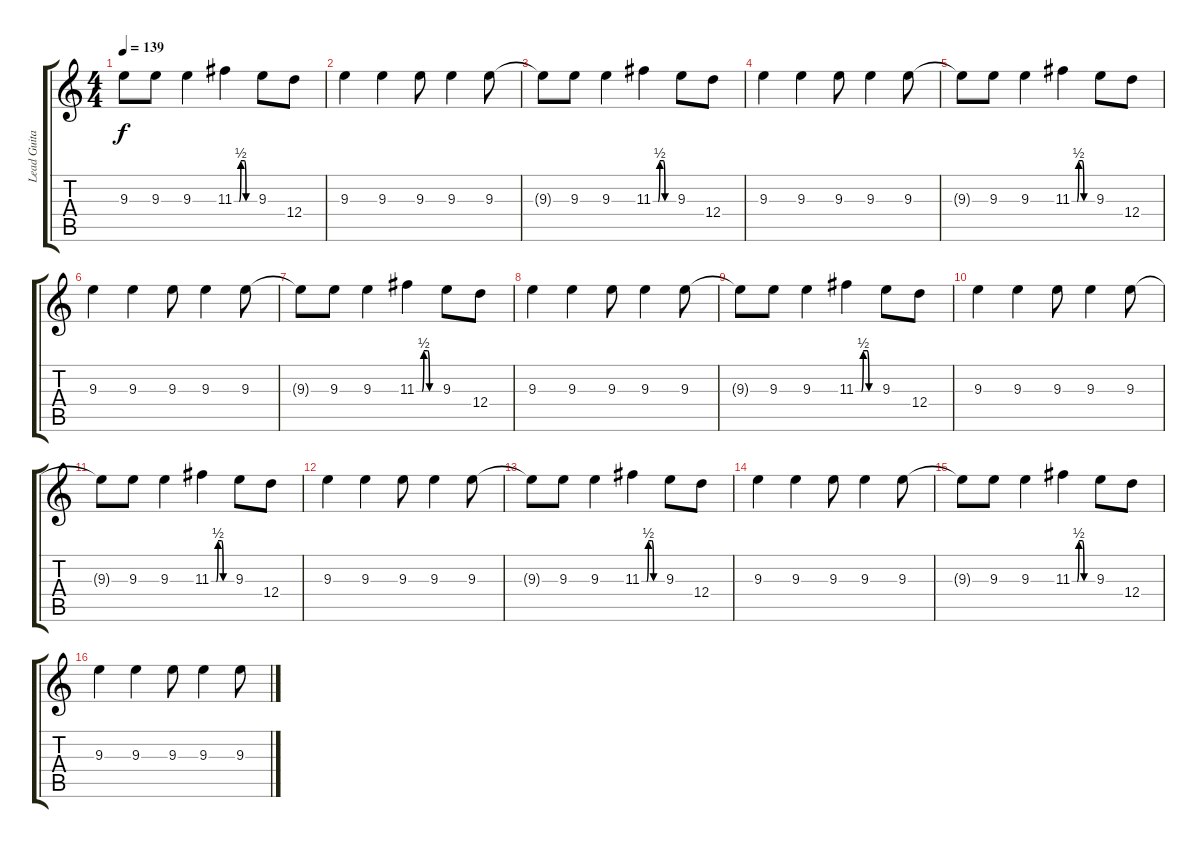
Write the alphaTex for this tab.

\track ("Lead Guitar" "Lead Guita") {instrument overdrivenguitar}
\staff {score tabs}
\tuning (E4 B3 G3 D3 A2 E2) {hide}
\ts (4 4)
\tempo 139
\clef g2
\ks c
9.3{t}.8{dy f} 9.3.8 9.3.4 11.3{be (custom 0 0 15 0 20 2 30 2 35 0 60 0)}.4 9.3.8 12.4.8 |
9.3.4 9.3.4 9.3.8 9.3.4 9.3.8 |
9.3{t}.8 9.3.8 9.3.4 11.3{be (custom 0 0 15 0 20 2 30 2 35 0 60 0)}.4 9.3.8 12.4.8 |
9.3.4 9.3.4 9.3.8 9.3.4 9.3.8 |
9.3{t}.8 9.3.8 9.3.4 11.3{be (custom 0 0 15 0 20 2 30 2 35 0 60 0)}.4 9.3.8 12.4.8 |
9.3.4 9.3.4 9.3.8 9.3.4 9.3.8 |
9.3{t}.8 9.3.8 9.3.4 11.3{be (custom 0 0 15 0 20 2 30 2 35 0 60 0)}.4 9.3.8 12.4.8 |
9.3.4 9.3.4 9.3.8 9.3.4 9.3.8 |
9.3{t}.8 9.3.8 9.3.4 11.3{be (custom 0 0 15 0 20 2 30 2 35 0 60 0)}.4 9.3.8 12.4.8 |
9.3.4 9.3.4 9.3.8 9.3.4 9.3.8 |
9.3{t}.8 9.3.8 9.3.4 11.3{be (custom 0 0 15 0 20 2 30 2 35 0 60 0)}.4 9.3.8 12.4.8 |
9.3.4 9.3.4 9.3.8 9.3.4 9.3.8 |
9.3{t}.8 9.3.8 9.3.4 11.3{be (custom 0 0 15 0 20 2 30 2 35 0 60 0)}.4 9.3.8 12.4.8 |
9.3.4 9.3.4 9.3.8 9.3.4 9.3.8 |
9.3{t}.8 9.3.8 9.3.4 11.3{be (custom 0 0 15 0 20 2 30 2 35 0 60 0)}.4 9.3.8 12.4.8 |
9.3.4 9.3.4 9.3.8 9.3.4 9.3.8
